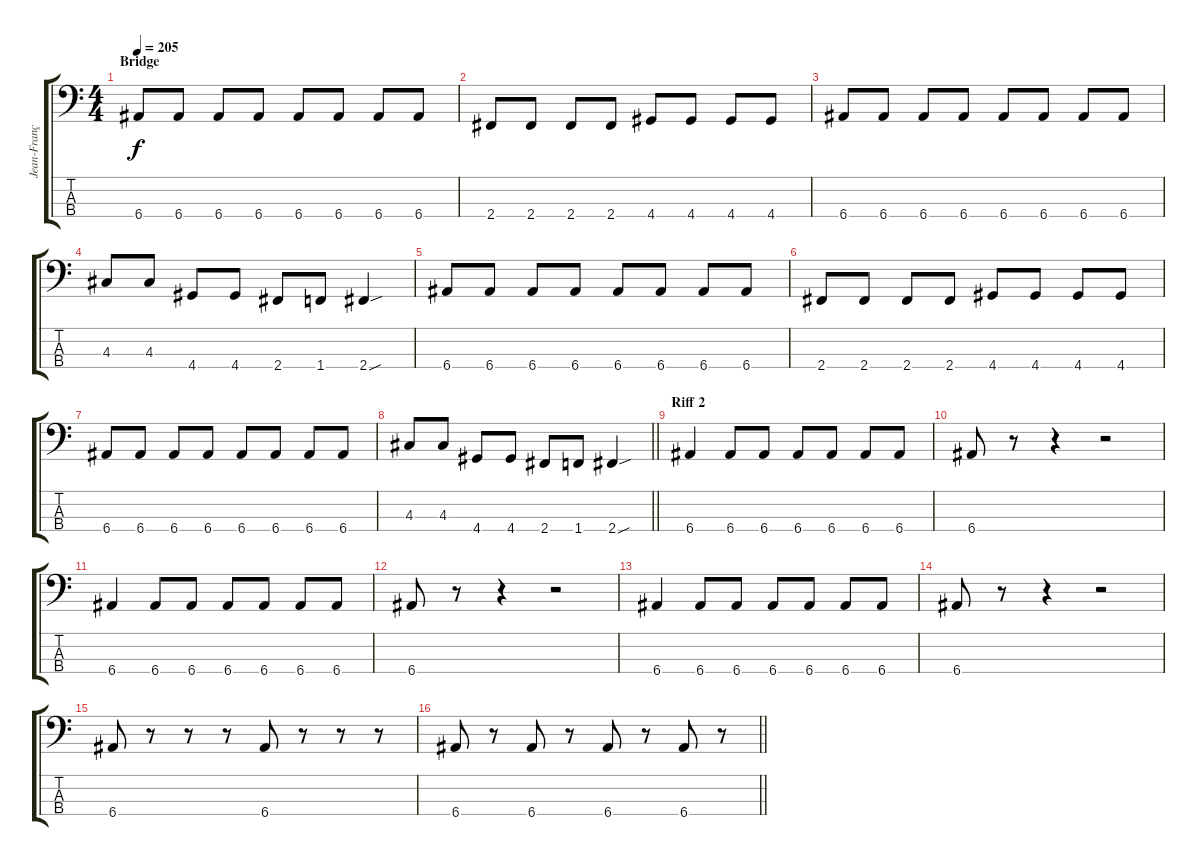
\track ("Jean-François Paré" "Jean-Franç") {instrument electricbasspick}
\staff {score tabs}
\tuning (G2 D2 A1 E1) {hide}
\ts (4 4)
\section ("" "Bridge")
\tempo 205
\clef f4
\ks c
6.4.8{dy f} 6.4.8 6.4.8 6.4.8 6.4.8 6.4.8 6.4.8 6.4.8 |
2.4.8 2.4.8 2.4.8 2.4.8 4.4.8 4.4.8 4.4.8 4.4.8 |
6.4.8 6.4.8 6.4.8 6.4.8 6.4.8 6.4.8 6.4.8 6.4.8 |
4.3.8 4.3.8 4.4.8 4.4.8 2.4.8 1.4.8 2.4{sou}.4 |
6.4.8 6.4.8 6.4.8 6.4.8 6.4.8 6.4.8 6.4.8 6.4.8 |
2.4.8 2.4.8 2.4.8 2.4.8 4.4.8 4.4.8 4.4.8 4.4.8 |
6.4.8 6.4.8 6.4.8 6.4.8 6.4.8 6.4.8 6.4.8 6.4.8 |
\barLineRight lightlight
4.3.8 4.3.8 4.4.8 4.4.8 2.4.8 1.4.8 2.4{sou}.4 |
\section ("" "Riff 2")
6.4.4 6.4.8 6.4.8 6.4.8 6.4.8 6.4.8 6.4.8 |
6.4.8 r.8 r.4 r.2 |
6.4.4 6.4.8 6.4.8 6.4.8 6.4.8 6.4.8 6.4.8 |
6.4.8 r.8 r.4 r.2 |
6.4.4 6.4.8 6.4.8 6.4.8 6.4.8 6.4.8 6.4.8 |
6.4.8 r.8 r.4 r.2 |
6.4.8 r.8 r.8 r.8 6.4.8 r.8 r.8 r.8 |
\barLineRight lightlight
6.4.8 r.8 6.4.8 r.8 6.4.8 r.8 6.4.8 r.8
